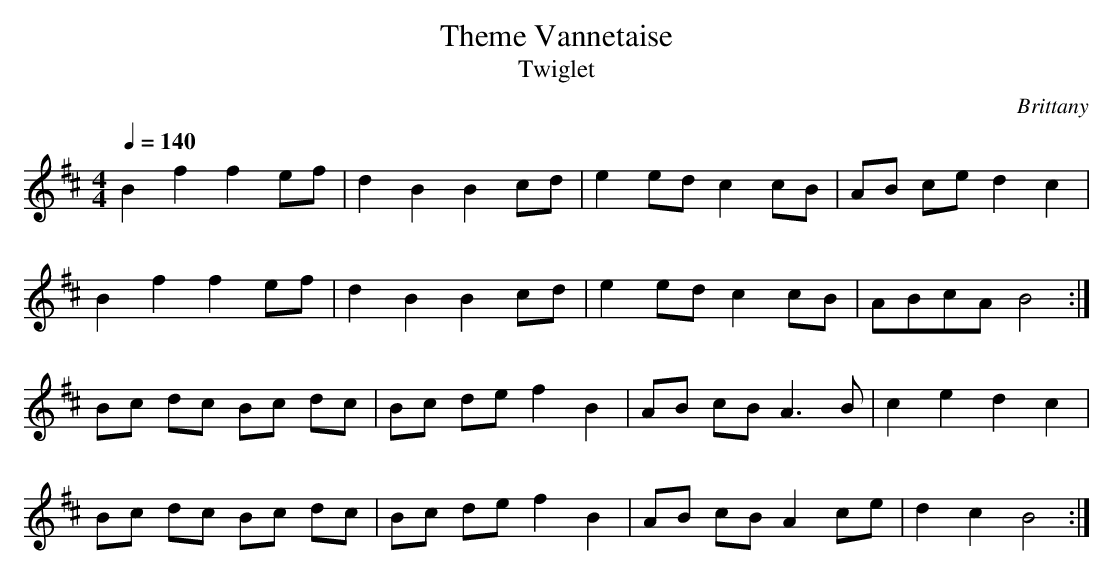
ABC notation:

X:1
T:Theme Vannetaise
T:Twiglet
O:Brittany
M:4/4
K:Bm
L:1/8
Q:1/4=140
B2 f2 f2 ef | d2 B2 B2 cd | e2 ed c2 cB | AB ce d2 c2 |
B2 f2 f2 ef | d2 B2 B2 cd | e2 ed c2 cB | ABcA B4 :|
Bc dc Bc dc | Bc de f2 B2 | AB cB A2>B2 | c2 e2 d2 c2 |
Bc dc Bc dc | Bc de f2 B2 | AB cB A2 ce | d2 c2 B4 :|
